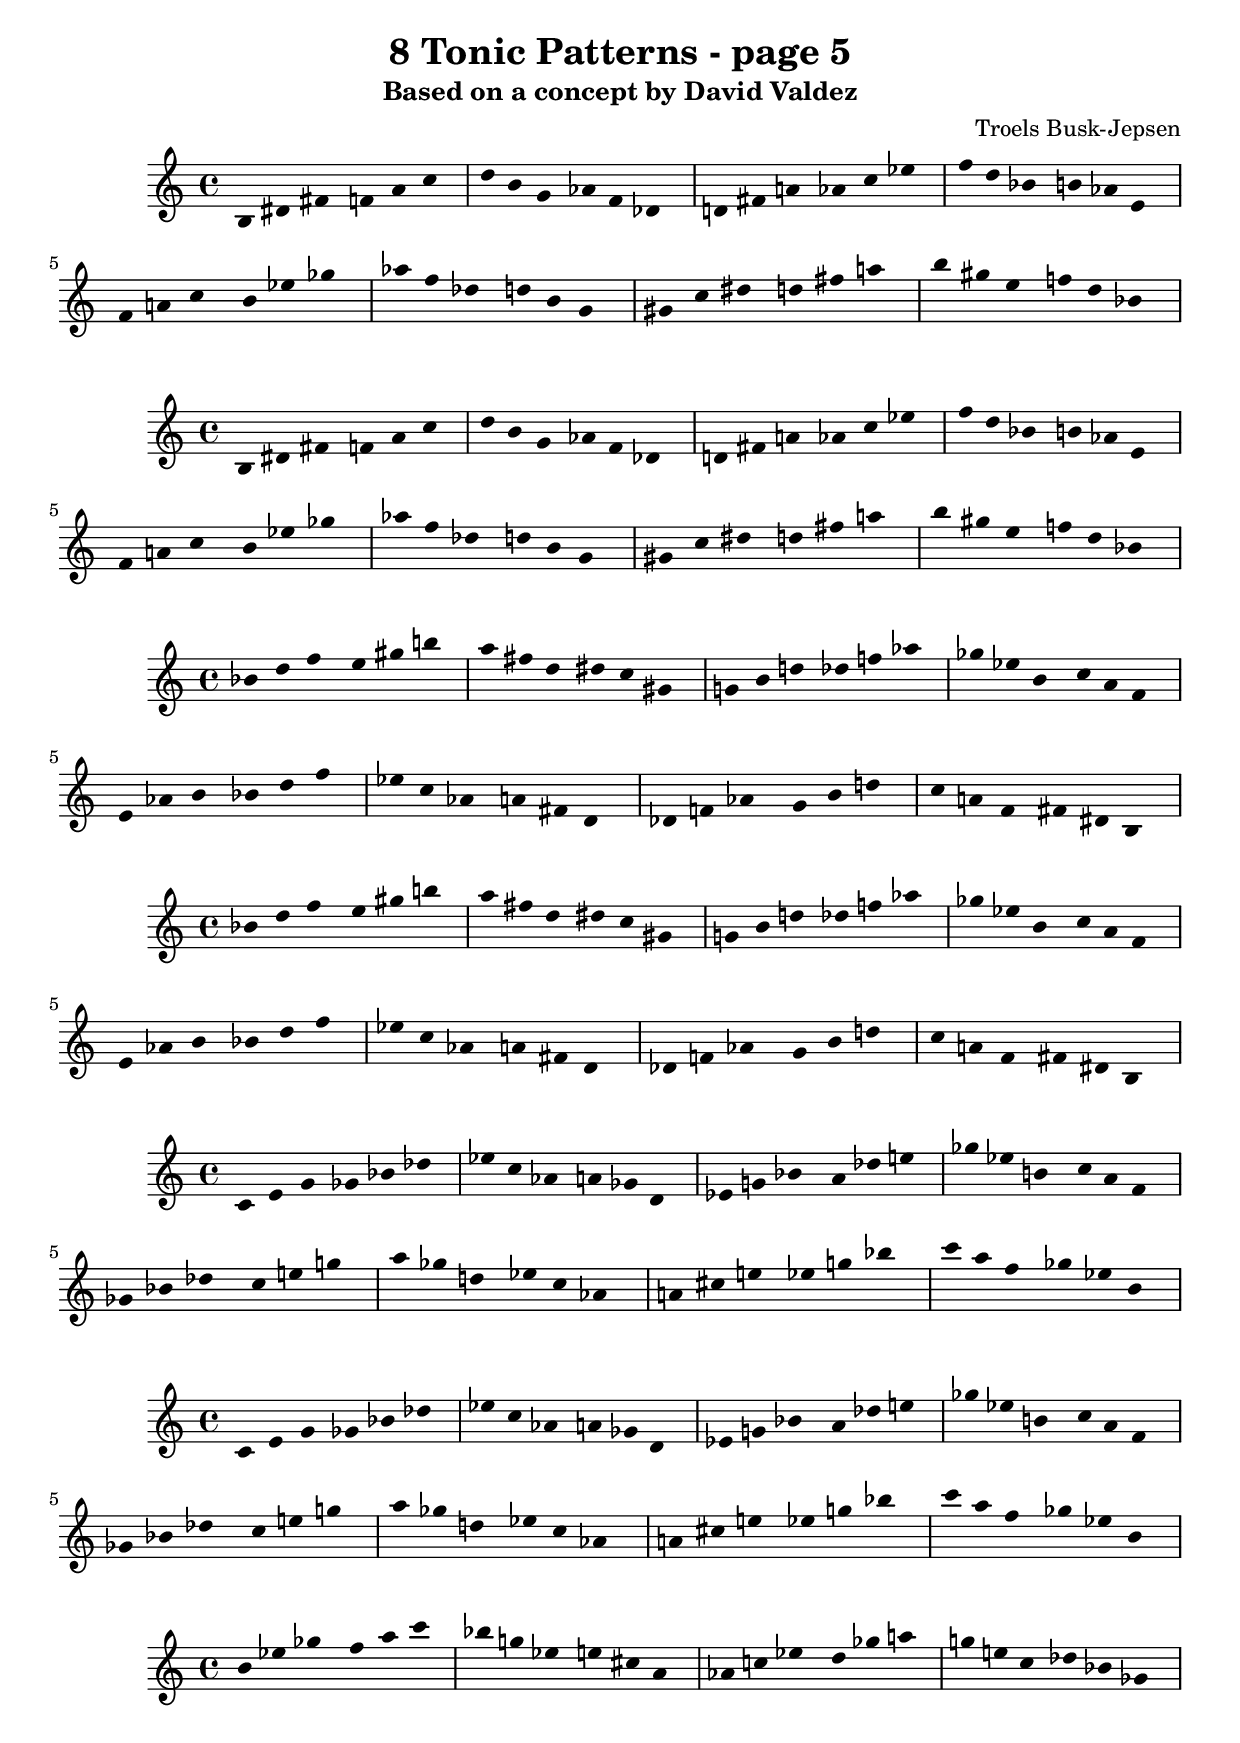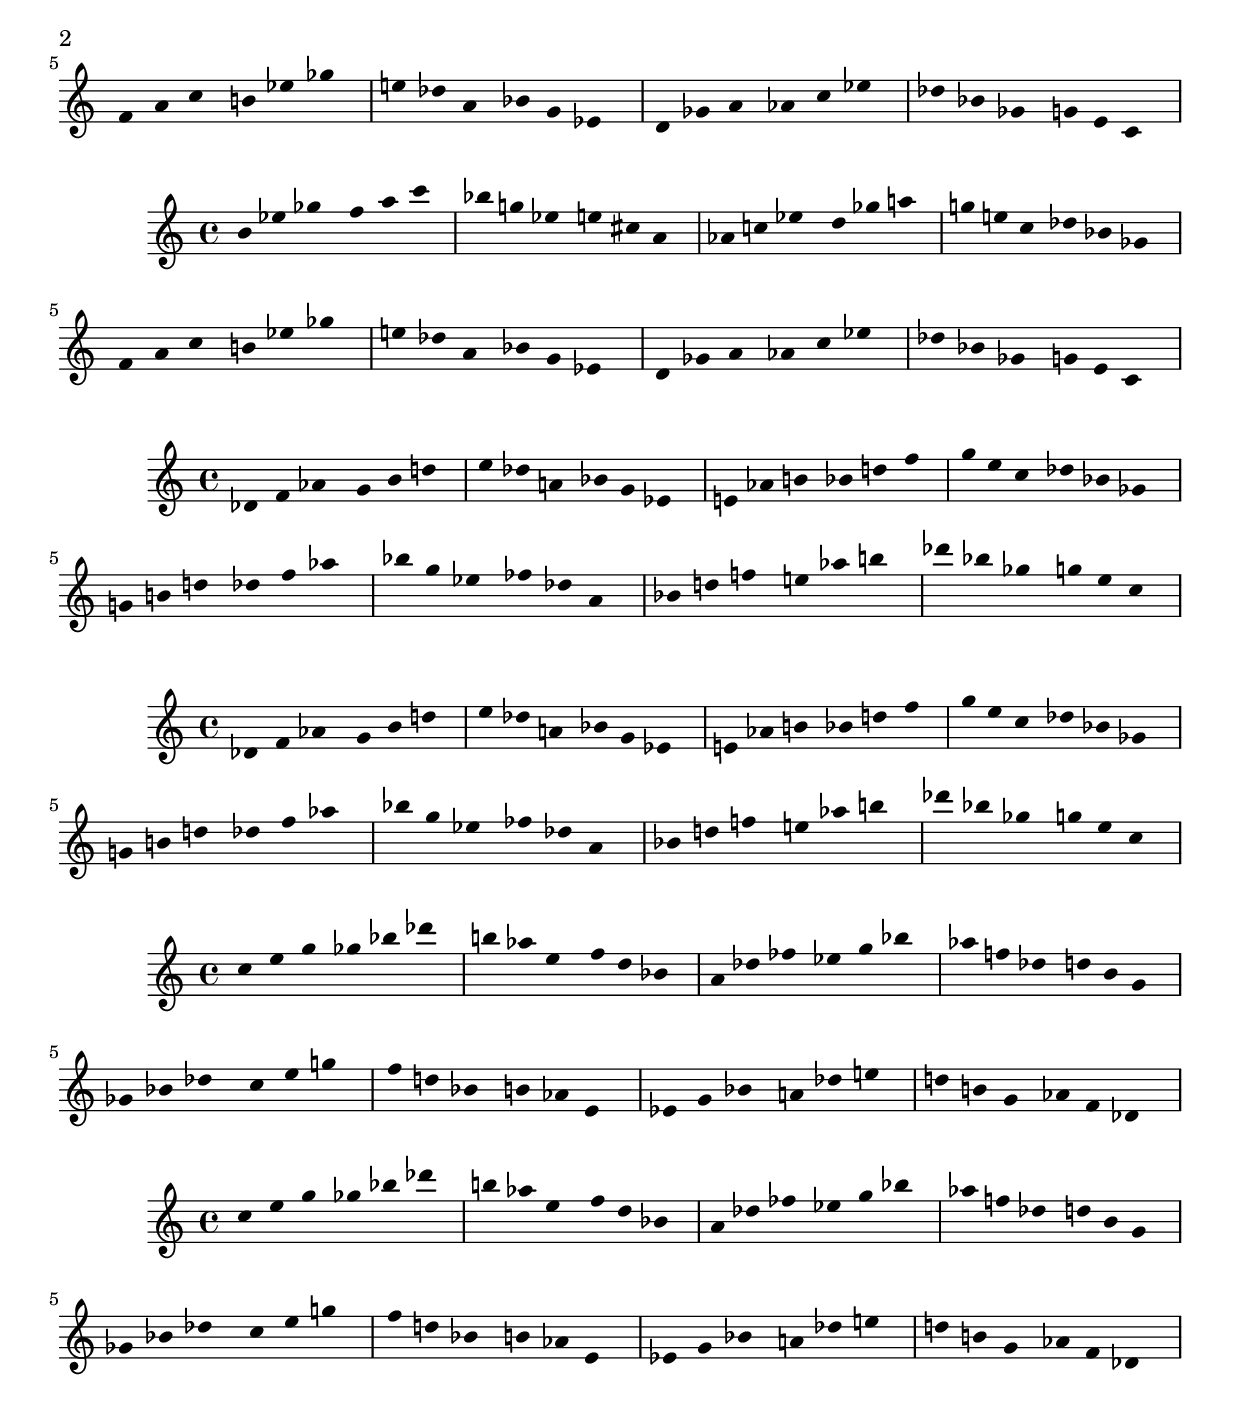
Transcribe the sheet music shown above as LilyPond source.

% template.erb
\header {
  \version "2.24.2"
  title = "8 Tonic Patterns - page 5"

  subtitle = "Based on a concept by David Valdez"
  composer = "Troels Busk-Jepsen"
}

#(define (naturalize-pitch p)
   (let ((o (ly:pitch-octave p))
         (a (* 4 (ly:pitch-alteration p)))
         ;; alteration, a, in quarter tone steps,
         ;; for historical reasons
         (n (ly:pitch-notename p)))
     (cond
      ((and (> a 1) (or (eqv? n 6) (eqv? n 2)))
       (set! a (- a 2))
       (set! n (+ n 1)))
      ((and (< a -1) (or (eqv? n 0) (eqv? n 3)))
       (set! a (+ a 2))
       (set! n (- n 1))))
     (cond
      ((> a 2) (set! a (- a 4)) (set! n (+ n 1)))
      ((< a -2) (set! a (+ a 4)) (set! n (- n 1))))
     (if (< n 0) (begin (set! o (- o 1)) (set! n (+ n 7))))
     (if (> n 6) (begin (set! o (+ o 1)) (set! n (- n 7))))
     (ly:make-pitch o n (/ a 4))))

#(define (naturalize music)
   (let ((es (ly:music-property music 'elements))
         (e (ly:music-property music 'element))
         (p (ly:music-property music 'pitch)))
     (if (pair? es)
         (ly:music-set-property!
          music 'elements
          (map naturalize es)))
     (if (ly:music? e)
         (ly:music-set-property!
          music 'element
          (naturalize e)))
     (if (ly:pitch? p)
         (begin
           (set! p (naturalize-pitch p))
           (ly:music-set-property! music 'pitch p)))
     music))

naturalizeMusic =
#(define-music-function (m)
   (ly:music?)
   (naturalize m))


pattern = \relative { b 8 dis fis 4 f 8 a c 4 d 8 b g 4 as 8 f des 4 }
compoundLine = {
  \transpose c c  { \pattern }
  \transpose c es   { \pattern }
  \transpose c ges  { \pattern }
  \transpose c a    { \pattern }
}

\score {
    \new Staff {
        \include "style_staff.ly"
        \compoundLine \break
    }
}

\score {
    \new Staff {
        \include "style_staff.ly"
        \compoundLine \break
    }
}


descending_pattern = \relative { des 8 f as 4 g 8 b d 4 c 8 a f 4 fis 8 dis b 4 }
compoundLine = {
  \transpose c a'     { \descending_pattern }
  \transpose c ges'   { \descending_pattern }
  \transpose c es'    { \descending_pattern }
  \transpose c c'     { \descending_pattern }
}

\score {
    \new Staff {
        \include "style_staff.ly"
        \compoundLine \break
    }
}

\score {
    \new Staff {
        \include "style_staff.ly"
        \compoundLine \break
    }
}


pattern = \transpose b c' \pattern
compoundLine = {
  \transpose c c  { \pattern }
  \transpose c es   { \pattern }
  \transpose c ges  { \pattern }
  \transpose c a    { \pattern }
}

\score {
    \new Staff {
        \include "style_staff.ly"
        \compoundLine \break
    }
}

\score {
    \new Staff {
        \include "style_staff.ly"
        \compoundLine \break
    }
}


descending_pattern = \transpose b c' \descending_pattern
compoundLine = {
  \transpose c a'     { \descending_pattern }
  \transpose c ges'   { \descending_pattern }
  \transpose c es'    { \descending_pattern }
  \transpose c c'     { \descending_pattern }
}

\score {
    \new Staff {
        \include "style_staff.ly"
        \compoundLine \break
    }
}

\score {
    \new Staff {
        \include "style_staff.ly"
        \compoundLine \break
    }
}


pattern = \transpose c des \pattern
compoundLine = {
  \transpose c c  { \pattern }
  \transpose c es   { \pattern }
  \transpose c ges  { \pattern }
  \transpose c a    { \pattern }
}

\score {
    \new Staff {
        \include "style_staff.ly"
        \compoundLine \break
    }
}

\score {
    \new Staff {
        \include "style_staff.ly"
        \compoundLine \break
    }
}


descending_pattern = \transpose c des \descending_pattern
compoundLine = {
  \transpose c a'     { \descending_pattern }
  \transpose c ges'   { \descending_pattern }
  \transpose c es'    { \descending_pattern }
  \transpose c c'     { \descending_pattern }
}

\score {
    \new Staff {
        \include "style_staff.ly"
        \compoundLine \break
    }
}

\score {
    \new Staff {
        \include "style_staff.ly"
        \compoundLine \break
    }
}


\layout {
}
\midi{}
